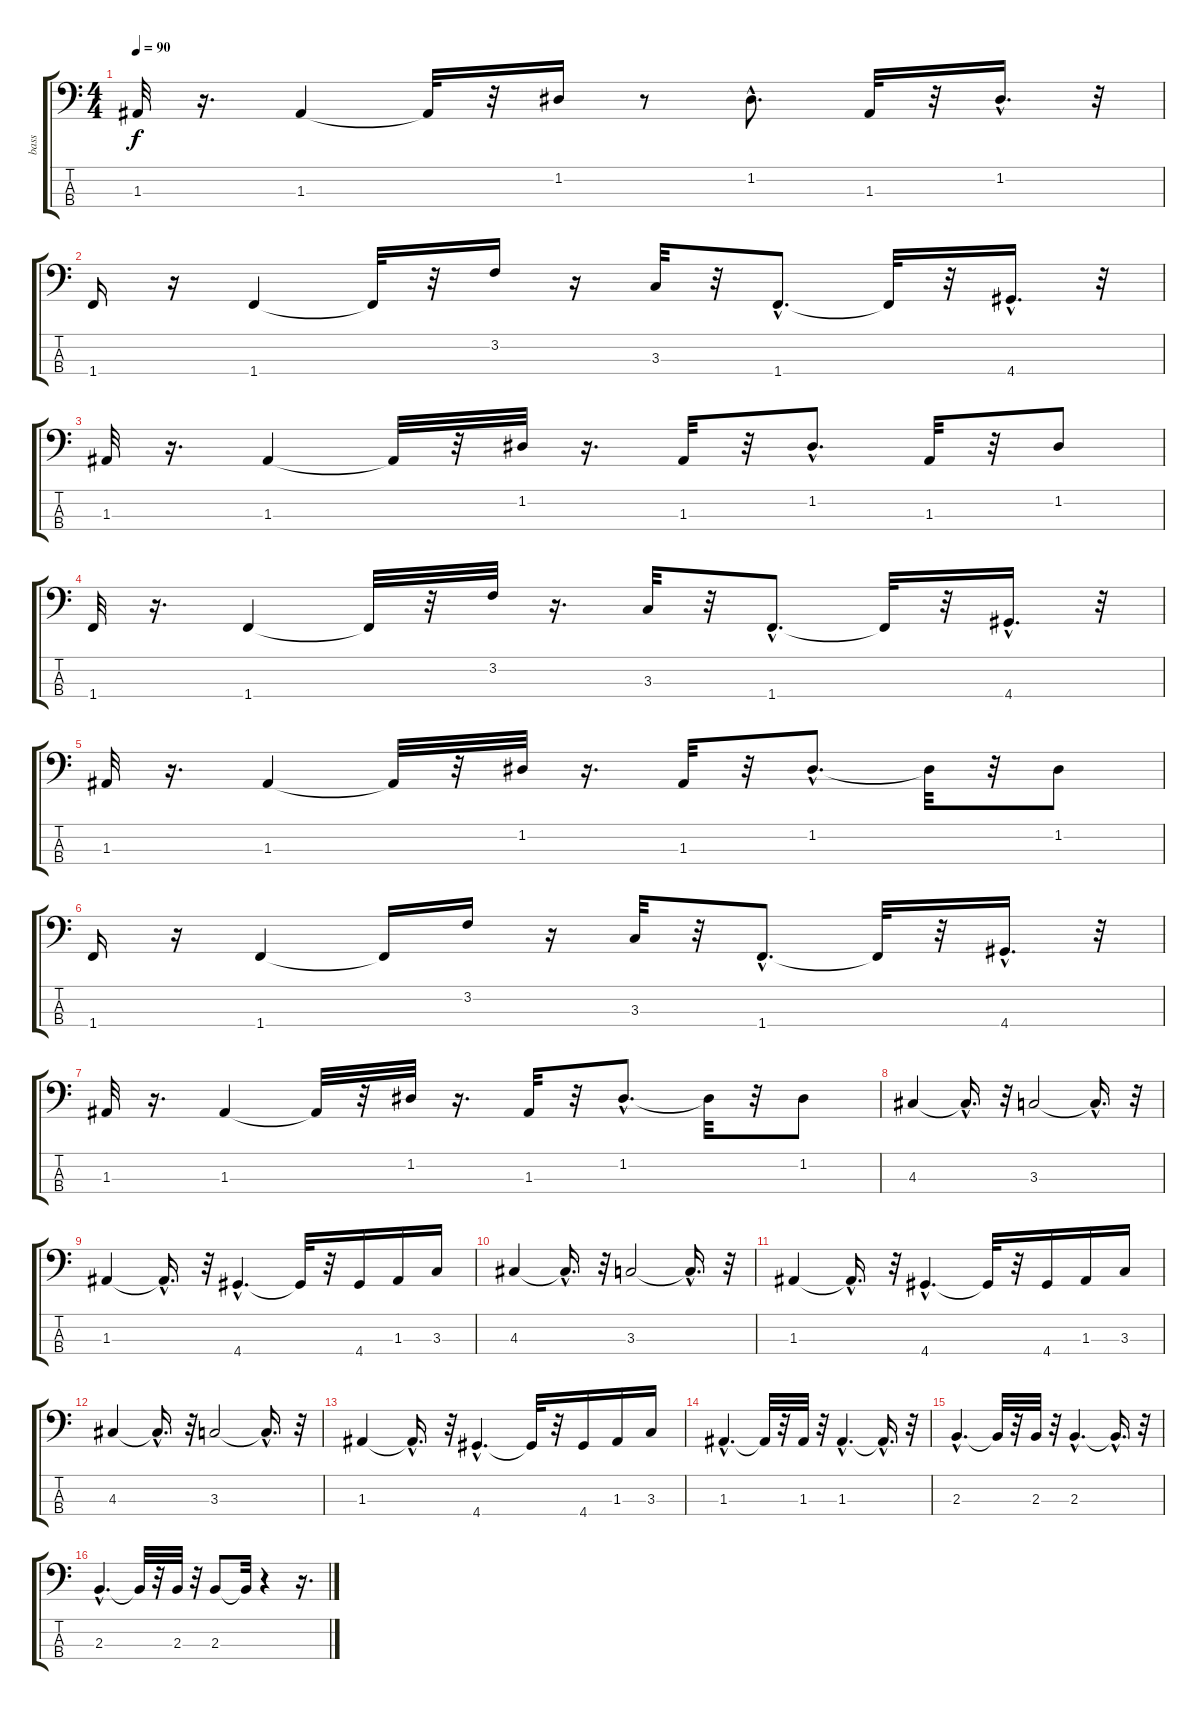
\track ("bass" "bass") {instrument electricbassfinger}
\staff {score tabs}
\tuning (G2 D2 A1 E1) {hide}
\ts (4 4)
\tempo 90
\clef f4
\ks c
1.3.32{dy f} r.16{d} 1.3.4 1.3{t}.32 r.32 1.2.16 r.8 1.2{hac}.8{d} 1.3.32 r.32 1.2{hac}.16{d} r.32 |
1.4.16 r.16 1.4.4 1.4{t}.32 r.32 3.2.16 r.16 3.3.32 r.32 1.4{hac}.8{d} 1.4{t}.32 r.32 4.4{hac}.16{d} r.32 |
1.3.32 r.16{d} 1.3.4 1.3{t}.32 r.32 1.2.32 r.16{d} 1.3.32 r.32 1.2{hac}.8{d} 1.3.32 r.32 1.2.8 |
1.4.32 r.16{d} 1.4.4 1.4{t}.32 r.32 3.2.32 r.16{d} 3.3.32 r.32 1.4{hac}.8{d} 1.4{t}.32 r.32 4.4{hac}.16{d} r.32 |
1.3.32 r.16{d} 1.3.4 1.3{t}.32 r.32 1.2.32 r.16{d} 1.3.32 r.32 1.2{hac}.8{d} 1.2{t}.32 r.32 1.2.8 |
1.4.16 r.16 1.4.4 1.4{t}.16 3.2.16 r.16 3.3.32 r.32 1.4{hac}.8{d} 1.4{t}.32 r.32 4.4{hac}.16{d} r.32 |
1.3.32 r.16{d} 1.3.4 1.3{t}.32 r.32 1.2.32 r.16{d} 1.3.32 r.32 1.2{hac}.8{d} 1.2{t}.32 r.32 1.2.8 |
4.3.4 4.3{hac t}.16{d} r.32 3.3.2 3.3{hac t}.16{d} r.32 |
1.3.4 1.3{hac t}.16{d} r.32 4.4{hac}.4{d} 4.4{t}.32 r.32 4.4.16 1.3.16 3.3.16 |
4.3.4 4.3{hac t}.16{d} r.32 3.3.2 3.3{hac t}.16{d} r.32 |
1.3.4 1.3{hac t}.16{d} r.32 4.4{hac}.4{d} 4.4{t}.32 r.32 4.4.16 1.3.16 3.3.16 |
4.3.4 4.3{hac t}.16{d} r.32 3.3.2 3.3{hac t}.16{d} r.32 |
1.3.4 1.3{hac t}.16{d} r.32 4.4{hac}.4{d} 4.4{t}.32 r.32 4.4.16 1.3.16 3.3.16 |
1.3{hac}.4{d} 1.3{t}.32 r.32 1.3.32 r.32 1.3{hac}.4{d} 1.3{hac t}.16{d} r.32 |
2.3{hac}.4{d} 2.3{t}.32 r.32 2.3.32 r.32 2.3{hac}.4{d} 2.3{hac t}.16{d} r.32 |
2.3{hac}.4{d} 2.3{t}.32 r.32 2.3.32 r.32 2.3.8 2.3{t}.32 r.4 r.16{d}
